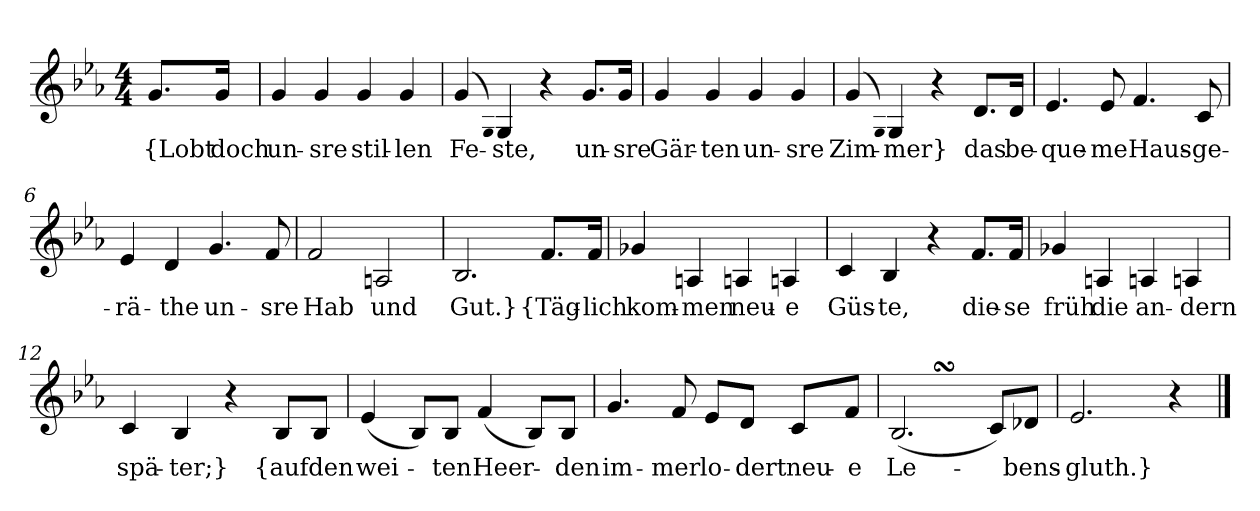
**kern	**text
*part1	*part1
*staff1	*staff1
*clefG2	*
*k[b-e-a-]	*
*M4/4	*
=	=
8.g/L	{Lobt
16g/Jk	doch
=1	=1
4g	un-
4g	-sre
4g	stil-
4g	-len
=2	=2
(4g	Fe-
qG)	.
4G	-ste,
4r	.
8.g/L	un-
16g/Jk	-sre
=3	=3
4g	Gär-
4g	-ten
4g	un-
4g	-sre
=4	=4
(4g	Zim-
qG)	.
4G	-mer}
4r	.
8.d/L	das
16d/Jk	be-
=5	=5
4.e-	-que-
8e-	-me
4.f	Haus-
8c	-ge-
=6	=6
4e-	-rä-
4d	-the
4.g	un-
8f	-sre
=7	=7
2f	Hab
2An	und
=8	=8
2.B-	Gut.}
8.f/L	{Täg-
16f/Jk	-lich
=9	=9
4g-X	kom-
4An	-men
4An	neu-
4An	-e
=10	=10
4c	Güs-
4B-	-te,
4r	.
8.f/L	die-
16f/Jk	-se
=11	=11
4g-X	früh
4An	die
4An	an-
4An	-dern
=12	=12
4c	spä-
4B-	-ter;}
4r	.
8B-/L	{auf
8B-/J	den
=13	=13
(4e-	wei-
8B-/L)	.
8B-/J	-ten
(4f	Heer-
8B-/L)	.
8B-/J	-den
=14	=14
4.g	im-
8f	-mer
8e-/L	lo-
8d/J	-dert
8c/L	neu-
8f/J	-e
=15	=15
(2.B-SSS	Le-
8c/L)	.
8d-X/J	-bens-
=16	=16
2.e-	-gluth.}
4r	.
==	==
*-	*-
